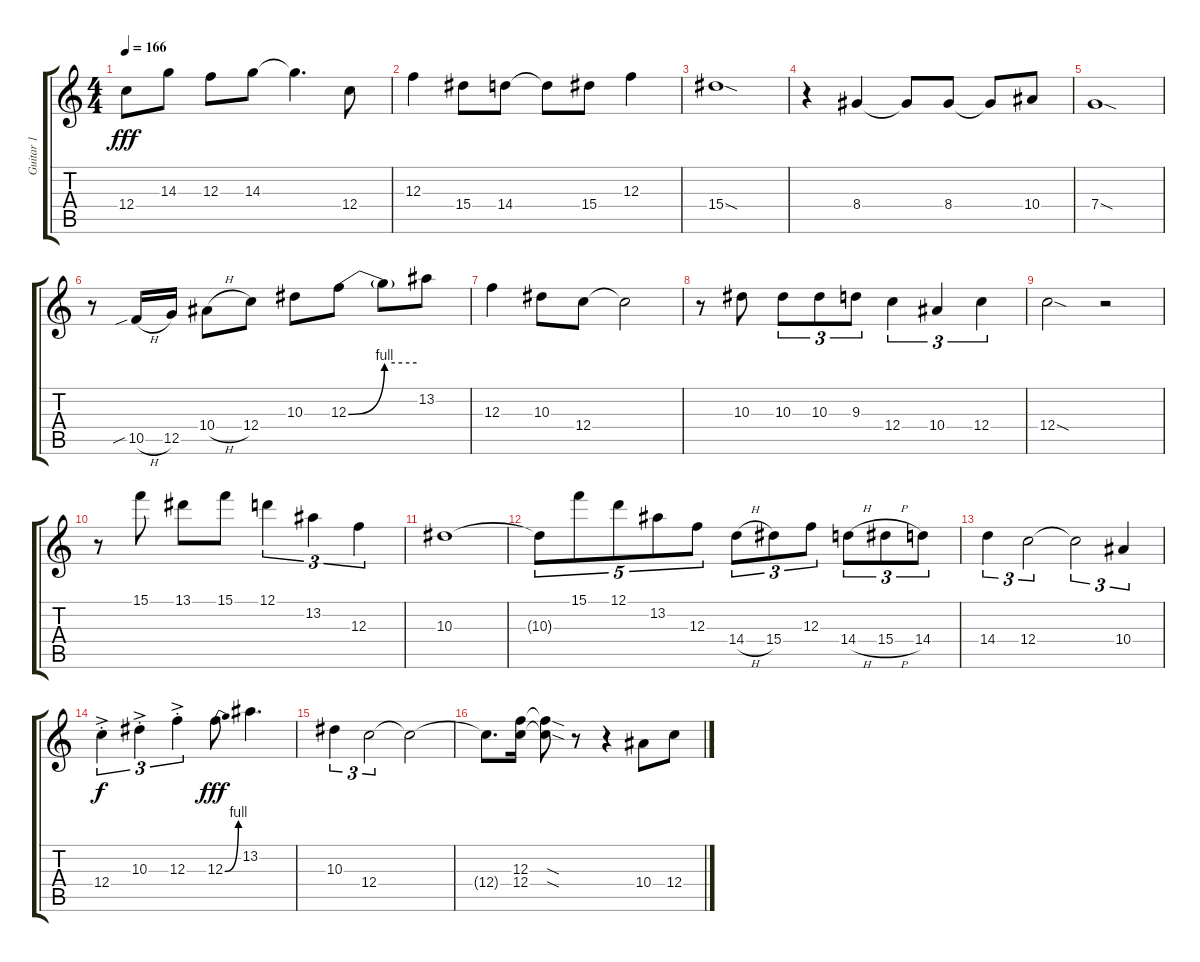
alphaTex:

\track ("Guitar 1" "Guitar 1") {instrument distortionguitar}
\staff {score tabs}
\tuning (D4 A3 F3 C3 G2 D2) {hide}
\ts (4 4)
\tempo 166
\clef g2
\ks c
12.4.8{dy fff} 14.3.8 12.3.8 14.3.8 14.3{t}.4{d} 12.4.8 |
12.3.4 15.4.8 14.4.8 14.4{t}.8 15.4.8 12.3.4 |
15.4{sod}.1 |
r.4 8.4.4 8.4{t}.8 8.4.8 8.4{t}.8 10.4.8 |
7.4{sod}.1 |
r.8 10.5{sib h}.16 12.5.16 10.4{h}.8 12.4.8 10.3.8 12.3{be (bend 0 0 60 4)}.8 12.3{be (hold 0 4 60 4) t}.8 13.2.8 |
12.3.4 10.3.8 12.4.8 12.4{t}.2 |
r.8 10.3.8 10.3.8{tu (3 2)} 10.3.8{tu (3 2)} 9.3.8{tu (3 2)} 12.4.4{tu (3 2)} 10.4.4{tu (3 2)} 12.4.4{tu (3 2)} |
12.4{sod}.2 r.2 |
r.8 15.1.8 13.1.8 15.1.8 12.1.4{tu (3 2)} 13.2.4{tu (3 2)} 12.3.4{tu (3 2)} |
10.3.1 |
10.3{t}.8{tu (5 4)} 15.1.8{tu (5 4)} 12.1.8{tu (5 4)} 13.2.8{tu (5 4)} 12.3.8{tu (5 4)} 14.4{h}.8{tu (3 2)} 15.4.8{tu (3 2)} 12.3.8{tu (3 2)} 14.4{h}.8{tu (3 2)} 15.4{h}.8{tu (3 2)} 14.4.8{tu (3 2)} |
14.4.4{tu (3 2)} 12.4.2{tu (3 2)} 12.4{t}.2{tu (3 2)} 10.4.4{tu (3 2)} |
12.4{ac st}.4{tu (3 2) dy f} 10.3{ac st}.4{tu (3 2)} 12.3{ac st}.4{tu (3 2)} 12.3{be (bend 0 0 60 4)}.8{dy fff} 13.2.4{d} |
10.3.4{tu (3 2)} 12.4.2{tu (3 2)} 12.4{t}.2 |
12.4{t}.8{d} (12.3 12.4).16 (12.3{sod t} 12.4{sod t}).8 r.8 r.4 10.4.8 12.4.8
